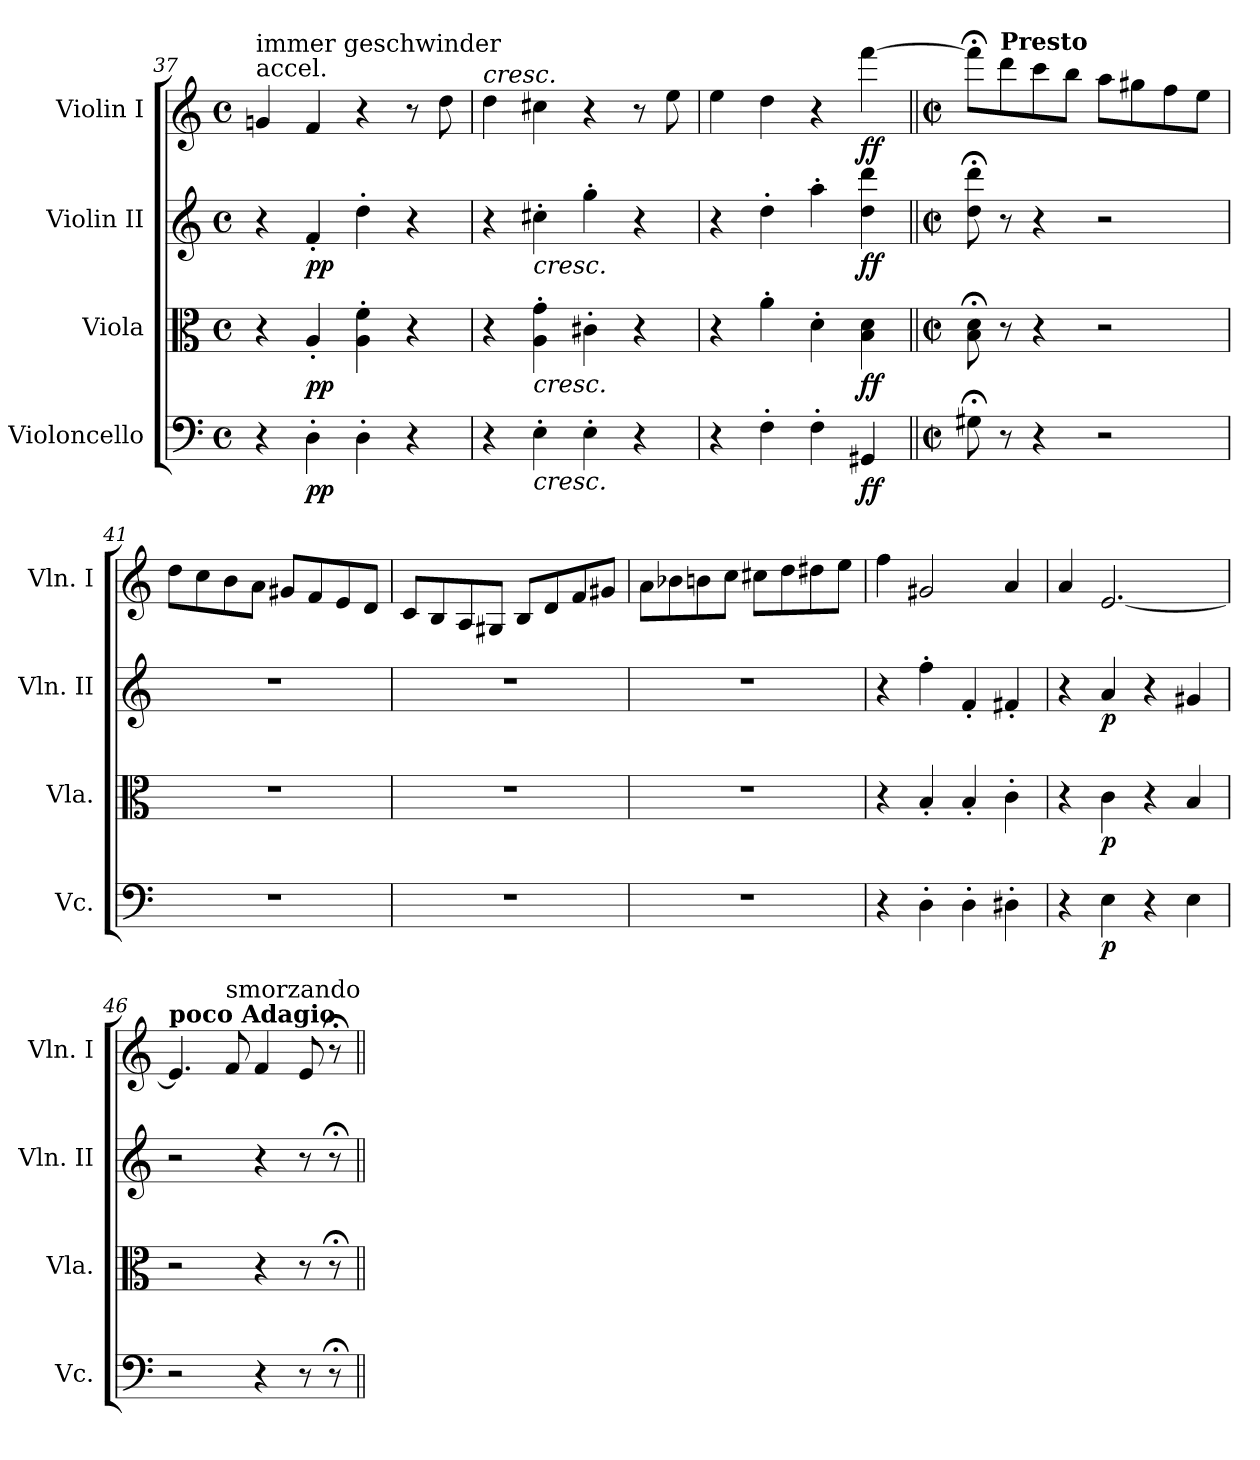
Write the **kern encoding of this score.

**kern	**dynam	**kern	**dynam	**kern	**dynam	**kern	**dynam
*part4	*part4	*part3	*part3	*part2	*part2	*part1	*part1
*staff4	*staff4	*staff3	*staff3	*staff2	*staff2	*staff1	*staff1
*I"Violoncello	*	*I"Viola	*	*I"Violin II	*	*I"Violin I	*
*I'Vc.	*	*I'Vla.	*	*I'Vln. II	*	*I'Vln. I	*
*clefF4	*	*clefC3	*	*clefG2	*	*clefG2	*
*k[]	*	*k[]	*	*k[]	*	*k[]	*
*M4/4	*	*M4/4	*	*M4/4	*	*M4/4	*
*met(c)	*	*met(c)	*	*met(c)	*	*met(c)	*
=37	=37	=37	=37	=37	=37	=37	=37
!	!	!	!	!	!	!LO:TX:a:t=accel.	!
!	!	!	!	!	!	!LO:TX:a:t=immer geschwinder	!
4r	.	4r	.	4r	.	4gn/	.
!	!LO:DY:b	!	!LO:DY:b	!	!LO:DY:b	!	!
4D'\	pp	4A'/	pp	4f'/	pp	4f/	.
4D'\	.	4A\' 4f\'	.	4dd'\	.	4r	.
4r	.	4r	.	4r	.	8r	.
.	.	.	.	.	.	8dd\	.
=38	=38	=38	=38	=38	=38	=38	=38
!	!	!	!	!	!	!LO:TX:a:i:t=cresc.	!
4r	.	4r	.	4r	.	4dd\	.
!	!	!	!	!LO:TX:b:i:t=cresc.	!	!	!
!	!	!LO:TX:b:i:t=cresc.	!	!	!	!	!
!LO:TX:b:i:t=cresc.	!	!	!	!	!	!	!
4E'\	.	4A\' 4g\'	.	4cc#X'\	.	4cc#X\	.
4E'\	.	4c#X'\	.	4gg'\	.	4r	.
4r	.	4r	.	4r	.	8r	.
.	.	.	.	.	.	8ee\	.
=39	=39	=39	=39	=39	=39	=39	=39
4r	.	4r	.	4r	.	4ee\	.
4F'\	.	4a'\	.	4dd'\	.	4dd\	.
4F'\	.	4d'\	.	4aa'\	.	4r	.
!	!LO:DY:b	!	!LO:DY:b	!	!LO:DY:b	!	!LO:DY:b
4GG#X/	ff	4B\ 4d\	ff	4dd\ 4ddd\	ff	[4fff\	ff
=40||	=40||	=40||	=40||	=40||	=40||	=40||	=40||
*M2/2	*	*M2/2	*	*M2/2	*	*M2/2	*
*met(c|)	*	*met(c|)	*	*met(c|)	*	*met(c|)	*
8G#X;<\	.	8B\;< 8d\;<	.	8dd\;< 8ddd\;<	.	8fff;<\L]	.
*	*	*	*	*	*	*MM160	*
!	!	!	!	!	!	!LO:TX:a:B:t=Presto	!
8r	.	8r	.	8r	.	8ddd\	.
4r	.	4r	.	4r	.	8ccc\	.
.	.	.	.	.	.	8bb\J	.
2r	.	2r	.	2r	.	8aa\L	.
.	.	.	.	.	.	8gg#X\	.
.	.	.	.	.	.	8ff\	.
.	.	.	.	.	.	8ee\J	.
=41	=41	=41	=41	=41	=41	=41	=41
1r	.	1r	.	1r	.	8dd\L	.
.	.	.	.	.	.	8cc\	.
.	.	.	.	.	.	8b\	.
.	.	.	.	.	.	8a\J	.
.	.	.	.	.	.	8g#X/L	.
.	.	.	.	.	.	8f/	.
.	.	.	.	.	.	8e/	.
.	.	.	.	.	.	8d/J	.
=42	=42	=42	=42	=42	=42	=42	=42
1r	.	1r	.	1r	.	8c/L	.
.	.	.	.	.	.	8B/	.
.	.	.	.	.	.	8A/	.
.	.	.	.	.	.	8G#X/J	.
.	.	.	.	.	.	8B/L	.
.	.	.	.	.	.	8d/	.
.	.	.	.	.	.	8f/	.
.	.	.	.	.	.	8g#X/J	.
=43	=43	=43	=43	=43	=43	=43	=43
1r	.	1r	.	1r	.	8a\L	.
.	.	.	.	.	.	8b-X\	.
.	.	.	.	.	.	8bn\	.
.	.	.	.	.	.	8cc\J	.
.	.	.	.	.	.	8cc#X\L	.
.	.	.	.	.	.	8dd\	.
.	.	.	.	.	.	8dd#X\	.
.	.	.	.	.	.	8ee\J	.
=44	=44	=44	=44	=44	=44	=44	=44
4r	.	4r	.	4r	.	4ff\	.
4D'\	.	4B'/	.	4ff'\	.	2g#X/	.
4D'\	.	4B'/	.	4f'/	.	.	.
4D#X'\	.	4c'\	.	4f#X'/	.	4a/	.
=45	=45	=45	=45	=45	=45	=45	=45
4r	.	4r	.	4r	.	4a/	.
!	!LO:DY:b	!	!LO:DY:b	!	!LO:DY:b	!	!
4E\	p	4c\	p	4a/	p	[2.e/	.
4r	.	4r	.	4r	.	.	.
4E\	.	4B/	.	4g#X/	.	.	.
=46	=46	=46	=46	=46	=46	=46	=46
*	*	*	*	*	*	*MM60	*
!	!	!	!	!	!	!LO:TX:a:B:t=poco Adagio	!
2r	.	2r	.	2r	.	4.e/]	.
!	!	!	!	!	!	!LO:TX:a:t=smorzando	!
.	.	.	.	.	.	8f/	.
4r	.	4r	.	4r	.	4f/	.
8r	.	8r	.	8r	.	8e/	.
8r;<	.	8r;<	.	8r;<	.	8r;<	.
=||	=||	=||	=||	=||	=||	=||	=||
*-	*-	*-	*-	*-	*-	*-	*-
